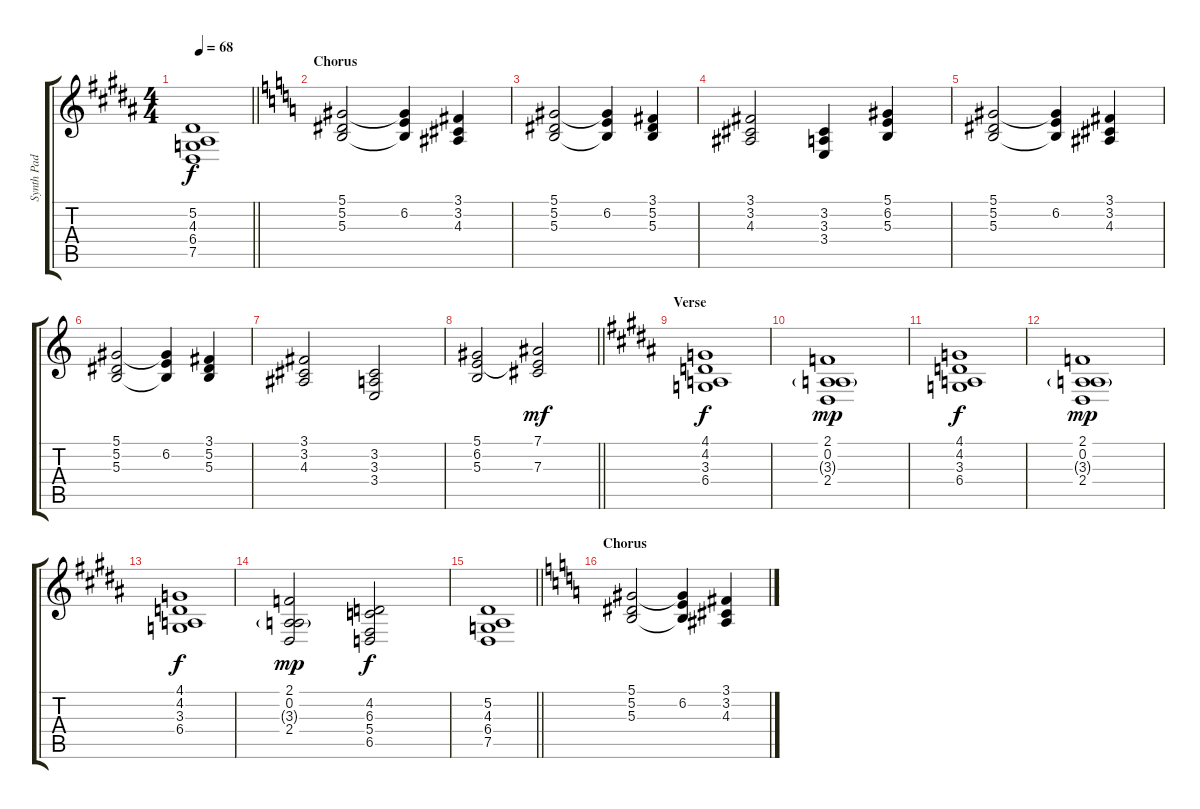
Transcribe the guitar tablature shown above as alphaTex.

\track ("Synth Pad" "Synth Pad") {instrument synthstrings2}
\staff {score tabs}
\tuning (Eb4 Bb3 Gb3 Db3 Ab2 Eb2) {hide}
\ts (4 4)
\tempo 68
\clef g2
\barLineRight lightlight
\ks g#minor
(5.2 4.3 6.4 7.5).1{dy f} |
\section ("" "Chorus")
\ks aminor
(5.1 5.2 5.3).2{volume 11} (5.1{t} 6.2 5.3{t}).4 (3.1 3.2 4.3).4 |
(5.1 5.2 5.3).2 (5.1{t} 6.2 5.3{t}).4 (3.1 5.2 5.3).4 |
(3.1 3.2 4.3).2 (3.2 3.3 3.4).4 (5.1 6.2 5.3).4 |
(5.1 5.2 5.3).2 (5.1{t} 6.2 5.3{t}).4 (3.1 3.2 4.3).4 |
(5.1 5.2 5.3).2 (5.1{t} 6.2 5.3{t}).4 (3.1 5.2 5.3).4 |
(3.1 3.2 4.3).2 (3.2 3.3 3.4).2 |
\barLineRight lightlight
(5.1 6.2 5.3).2 (7.1 6.2{t} 7.3).2{dy mf volume 7} |
\section ("" "Verse")
\ks g#minor
(4.1 4.2 3.3 6.4).1{dy f} |
(2.1 0.2 3.3{g} 2.4).1{dy mp} |
(4.1 4.2 3.3 6.4).1{dy f} |
(2.1 0.2 3.3{g} 2.4).1{dy mp} |
(4.1 4.2 3.3 6.4).1{dy f} |
(2.1 0.2 3.3{g} 2.4).2{dy mp} (4.2 6.3 5.4 6.5).2{dy f} |
\barLineRight lightlight
(5.2 4.3 6.4 7.5).1 |
\section ("" "Chorus")
\ks aminor
(5.1 5.2 5.3).2{volume 11} (5.1{t} 6.2 5.3{t}).4 (3.1 3.2 4.3).4
